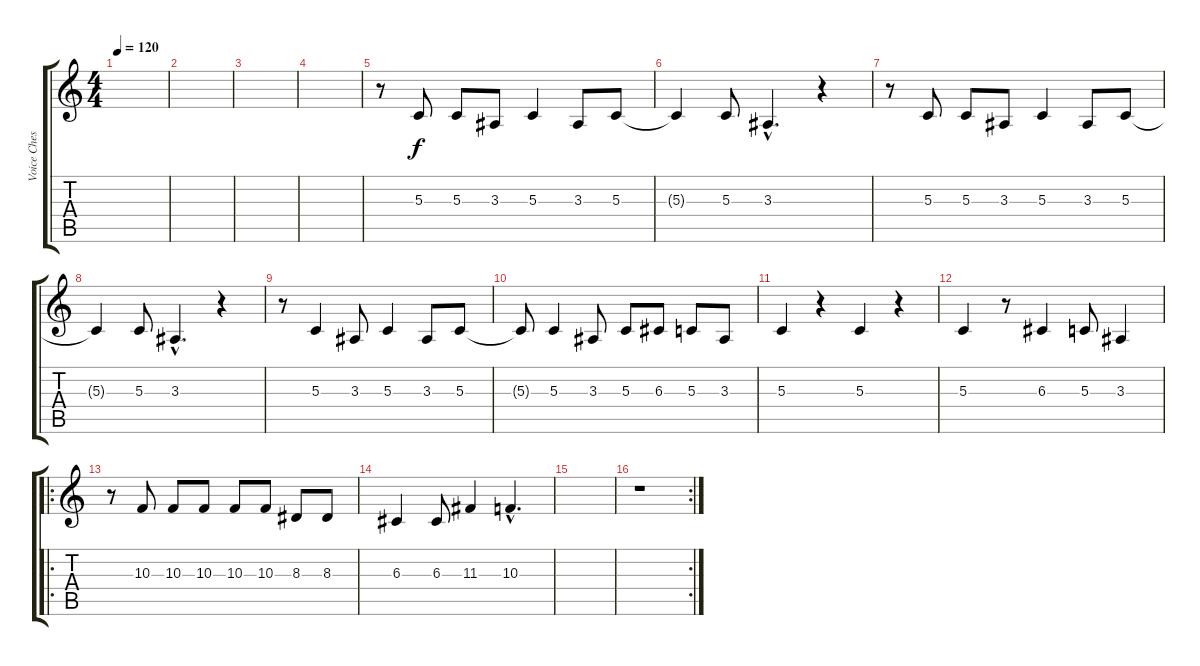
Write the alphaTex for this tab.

\track ("Voice Chester" "Voice Ches") {instrument bassoon}
\staff {score tabs}
\tuning (E4 B3 G3 D3 A2 E2) {hide}
\ts (4 4)
\tempo 120
\clef g2
\ks c
|
|
|
|
r.8 5.3.8 5.3.8 3.3.8 5.3.4 3.3.8 5.3.8 |
5.3{t}.4 5.3.8 3.3{hac}.4{d} r.4 |
r.8 5.3.8 5.3.8 3.3.8 5.3.4 3.3.8 5.3.8 |
5.3{t}.4 5.3.8 3.3{hac}.4{d} r.4 |
r.8 5.3.4 3.3.8 5.3.4 3.3.8 5.3.8 |
5.3{t}.8 5.3.4 3.3.8 5.3.8 6.3.8 5.3.8 3.3.8 |
5.3.4 r.4 5.3.4 r.4 |
5.3.4 r.8 6.3.4 5.3.8 3.3.4 |
\ro
r.8 10.3.8 10.3.8 10.3.8 10.3.8 10.3.8 8.3.8 8.3.8 |
6.3.4 6.3.8 11.3.4 10.3{hac}.4{d} |
|
\rc 2
r.1
